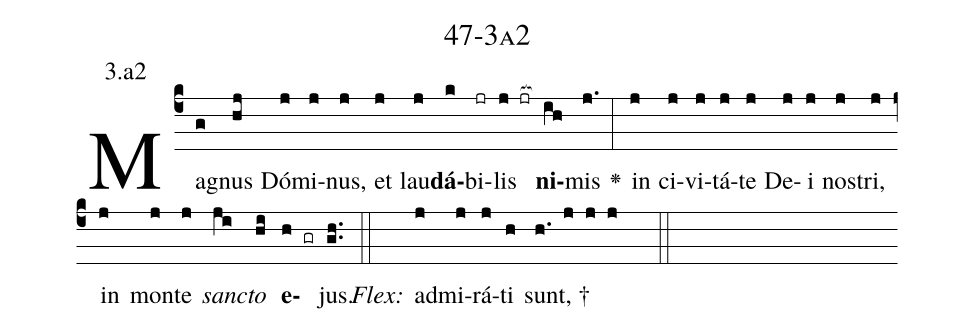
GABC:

name: 47-3a2;
annotation: 3.a2;
%%
(c4)Ma(g)gnus(hj) Dó(j)mi(j)nus,(j) et(j) lau(j)<b>dá</b>(k)bi(jr)lis(j jr[ocb:1{]) <b>ni</b>(ih[ocb:0}])mis(j.) <v>\greheightstar</v>(:) in(j) ci(j)vi(j)tá(j)te(j) De(j)i(j) nos(j)tri,(j) in(j) mon(j)te(j) <i>sanc</i>(ji)<i>to</i>(hi) <b>e</b>(h gr)jus.(gh..) (::)
<i>Flex:</i>()  ad(j)mi(j)rá(j)ti(h) sunt, †(h. j j j  ::)

%E(j) u(j) o(ji) u(hi) a(h) e.(gh..) (::)
